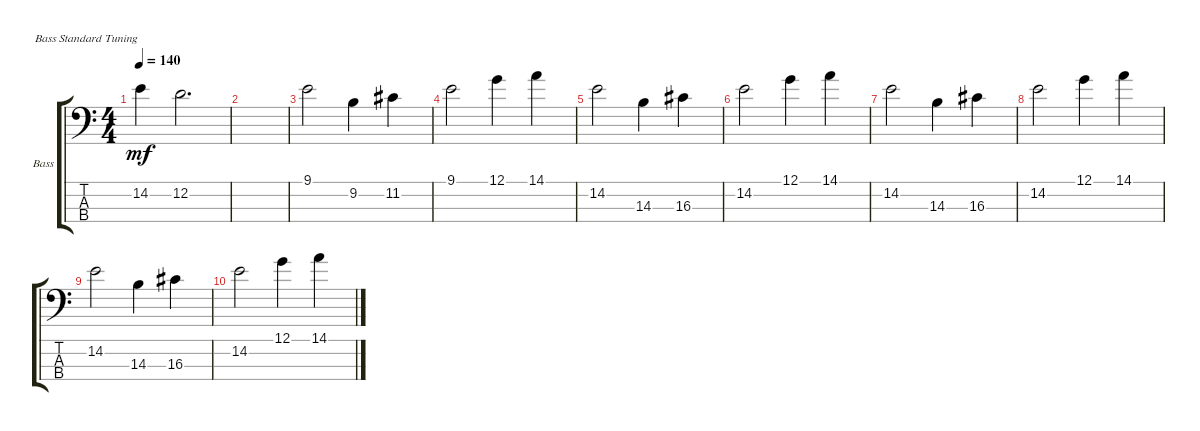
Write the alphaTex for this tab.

\defaultSystemsLayout 4
\bracketExtendMode groupsimilarinstruments
\firstSystemTrackNameOrientation horizontal
\otherSystemsTrackNameOrientation horizontal
\track ("Electric Bass" "Bass") {instrument electricbassfinger}
\staff {score tabs}
\tuning (G2 D2 A1 E1)
\ts (4 4)
\tempo 140
\clef f4
\ks c
14.2{t}.4{dy mf} 12.2.2{d} |
|
9.1.2 9.2.4 11.2.4 |
9.1.2 12.1.4 14.1.4 |
14.2.2 14.3.4 16.3.4 |
14.2.2 12.1.4 14.1.4 |
14.2.2 14.3.4 16.3.4 |
14.2.2 12.1.4 14.1.4 |
14.2.2 14.3.4 16.3.4 |
14.2.2 12.1.4 14.1.4
